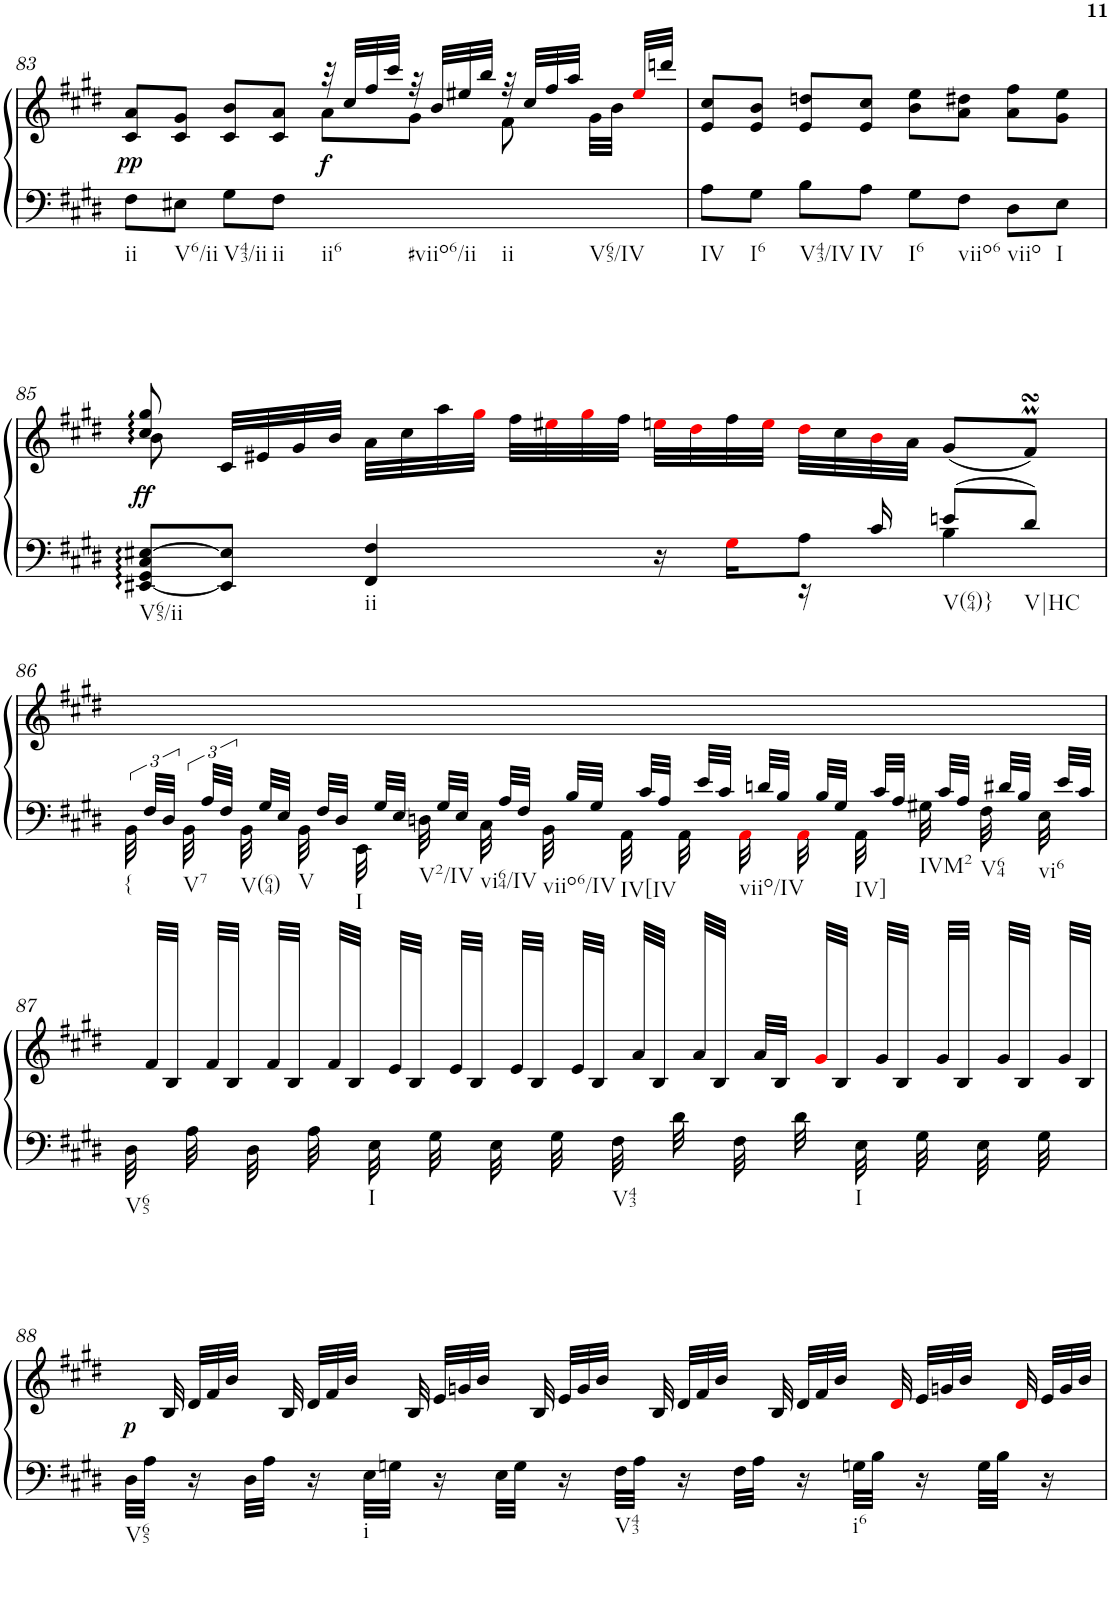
**kern	**kern	**dynam
*part1	*part1	*part1
*staff2	*staff1	*staff1/2
*I"Harpsichord	*	*
*I'Hch.	*	*
!!LO:PB:g=z
*clefF4	*clefG2	*
*k[f#c#g#d#]	*k[f#c#g#d#]	*
*E:	*E:	*
*M4/4	*M4/4	*
*met(c)	*met(c)	*
=83	=83	=83
*	*^	*
!LO:TX:b:t=ii	!	!	!
!	!	!	!LO:DY:b
8F#\L	8c#/ 8a/L	2ryy	pp
!LO:TX:b:t=V6/ii	!	!	!
8E#X\J	8c#/ 8g#/J	.	.
!LO:TX:b:t=V43/ii	!	!	!
8G#\L	8c#/ 8b/L	.	.
!LO:TX:b:t=ii	!	!	!
8F#\J	8c#/ 8a/J	.	.
!LO:TX:b:t=ii6	!	!	!
!LO:TX:b:t=#viio6/ii	!	!	!
!LO:TX:b:t=ii	!	!	!
!LO:TX:b:t=V65/IV	!	!	!
!	!	!	!LO:DY:b
2ryy	32r	8a\L	f
.	32cc#/LLL	.	.
.	32ff#/	.	.
.	32ccc#/JJJ	.	.
.	32r	8g#\J	.
.	32b/LLL	.	.
.	32ee#X/	.	.
.	32bb/JJJ	.	.
.	32r	8f#\	.
.	32cc#/LLL	.	.
.	32ff#/	.	.
.	32aa/JJJ	.	.
.	8ryy	32g#\LLL	.
.	.	32b\JJJ	.
.	.	32ee#i/LLL	.
.	.	32dddn/JJJ	.
=84	=84	=84	=84
!LO:TX:b:t=IV	!	!	!
*	*v	*v	*
8A\L	8e/ 8cc#/L	.
!LO:TX:b:t=I6	!	!
8G#\J	8e/ 8b/J	.
!LO:TX:b:t=V43/IV	!	!
8B\L	8e/ 8ddn/L	.
!LO:TX:b:t=IV	!	!
8A\J	8e/ 8cc#/J	.
!LO:TX:b:t=I6	!	!
8G#\L	8b\ 8ee\L	.
!LO:TX:b:t=viio6	!	!
8F#\J	8a\ 8dd#X\J	.
!LO:TX:b:t=viio	!	!
8D#\L	8a\ 8ff#\L	.
!LO:TX:b:t=I	!	!
8E\J	8g#\ 8ee\J	.
!!LO:LB:g=z
=85	=85	=85
*^	*^	*
!LO:TX:b:t=V65/ii	!	!	!	!
!	!	!	!	!LO:DY:b
[8EE#X/ 8GG#/ 8C#/ [8E#X/L	8ryy	8cc#/ 8gg#/	8b\	ff
*v	*v	*	*	*
8EE#/] 8E#/]J	2..ryy	32c#/LLL	.
.	.	32e#X/	.
.	.	32g#/	.
.	.	32b/JJJ	.
!LO:TX:b:t=ii	!	!	!
4FF#/ 4F#/	.	32a\LLL	.
.	.	32cc#\	.
.	.	32aa\	.
.	.	32gg#i\JJJ	.
.	.	32ff#\LLL	.
.	.	32ee#Xi\	.
.	.	32gg#i\	.
.	.	32ff#\JJJ	.
16r	.	32eeni\LLL	.
.	.	32dd#i\	.
16G#i\KL	.	32ff#\	.
.	.	32eei\JJJ	.
*^	*	*	*
8A\J	16r	.	32dd#i\LLL	.
.	.	.	32cc#\	.
.	16c#/	.	32bi\	.
.	.	.	32a\JJJ	.
!LO:TX:b:t=V(64)}	!	!	!	!
!LO:TX:b:t=V|HC	!	!	!	!
4B\	8en/L	.	(<8g#/L	.
.	8d#/J	.	8f#MsSSS/J)	.
!!LO:LB:g=z
=86	=86	=86	=86	=86
!LO:TX:b:t={	!	!	!	!
*v	*v	*	*	*
*	*v	*v	*
48BB\	1ryy	.
48F#/LLL	.	.
48D#/JJJ	.	.
!LO:TX:b:t=V7	!	!
48BB\	.	.
48A/LLL	.	.
48F#/JJJ	.	.
*Xtuplet	*	*
!LO:TX:b:t=V(64)	!	!
48BB\	.	.
48G#/LLL	.	.
48E/JJJ	.	.
!LO:TX:b:t=V	!	!
48BB\	.	.
48F#/LLL	.	.
48D#/JJJ	.	.
!LO:TX:b:t=I	!	!
48EE\	.	.
48G#/LLL	.	.
48E/JJJ	.	.
!LO:TX:b:t=V2/IV	!	!
48Dn\	.	.
48G#/LLL	.	.
48E/JJJ	.	.
!LO:TX:b:t=vi64/IV	!	!
48C#\	.	.
48A/LLL	.	.
48F#/JJJ	.	.
!LO:TX:b:t=viio6/IV	!	!
48BB\	.	.
48B/LLL	.	.
48G#/JJJ	.	.
!LO:TX:b:t=IV[IV	!	!
48AA\	.	.
48c#/LLL	.	.
48A/JJJ	.	.
48AA\	.	.
48e/LLL	.	.
48c#/JJJ	.	.
!LO:TX:b:t=viio/IV	!	!
48AAi\	.	.
48dn/LLL	.	.
48B/JJJ	.	.
48AAi\	.	.
48B/LLL	.	.
48G#/JJJ	.	.
!LO:TX:b:t=IV]	!	!
48AA\	.	.
48c#/LLL	.	.
48A/JJJ	.	.
!LO:TX:b:t=IVM2	!	!
48G#X\	.	.
48c#/LLL	.	.
48A/JJJ	.	.
!LO:TX:b:t=V64	!	!
48F#\	.	.
48d#X/LLL	.	.
48B/JJJ	.	.
!LO:TX:b:t=vi6	!	!
48E\	.	.
48e/LLL	.	.
48c#/JJJ	.	.
!!LO:LB:g=z
=87	=87	=87
*	*^	*
!LO:TX:b:t=V65	!	!	!
48D#\	1ryy	48ryy	.
24ryy	.	48f#/LLL	.
.	.	48B/JJJ	.
48A\	.	48ryy	.
24ryy	.	48f#/LLL	.
.	.	48B/JJJ	.
48D#\	.	48ryy	.
24ryy	.	48f#/LLL	.
.	.	48B/JJJ	.
48A\	.	48ryy	.
24ryy	.	48f#/LLL	.
.	.	48B/JJJ	.
!LO:TX:b:t=I	!	!	!
48E\	.	48ryy	.
24ryy	.	48e/LLL	.
.	.	48B/JJJ	.
48G#\	.	48ryy	.
24ryy	.	48e/LLL	.
.	.	48B/JJJ	.
48E\	.	48ryy	.
24ryy	.	48e/LLL	.
.	.	48B/JJJ	.
48G#\	.	48ryy	.
24ryy	.	48e/LLL	.
.	.	48B/JJJ	.
!LO:TX:b:t=V43	!	!	!
48F#\	.	48ryy	.
24ryy	.	48a/LLL	.
.	.	48B/JJJ	.
48d#\	.	48ryy	.
24ryy	.	48a/LLL	.
.	.	48B/JJJ	.
48F#\	.	48ryy	.
24ryy	.	48a/LLL	.
.	.	48B/JJJ	.
48d#\	.	48ryy	.
24ryy	.	48g#i/LLL	.
.	.	48B/JJJ	.
!LO:TX:b:t=I	!	!	!
48E\	.	48ryy	.
24ryy	.	48g#/LLL	.
.	.	48B/JJJ	.
48G#\	.	48ryy	.
24ryy	.	48g#/LLL	.
.	.	48B/JJJ	.
48E\	.	48ryy	.
24ryy	.	48g#/LLL	.
.	.	48B/JJJ	.
48G#\	.	48ryy	.
24ryy	.	48g#/LLL	.
.	.	48B/JJJ	.
!!LO:LB:g=z	!!
=88	=88	=88	=88
!LO:TX:b:t=V65	!	!	!
!	!	!	!LO:DY:b
48D#\LLL	16ryy	24ryy	p
48A\JJJ	.	.	.
48ryy	.	48B/	.
*	*Xtuplet	*	*
16r	48d#/LLL	48%5ryy	.
.	48f#/	.	.
.	48b/JJJ	.	.
48D#\LLL	16ryy	.	.
48A\JJJ	.	.	.
48ryy	.	48B/	.
16r	48d#/LLL	48%5ryy	.
.	48f#/	.	.
.	48b/JJJ	.	.
!LO:TX:b:t=i	!	!	!
48E\LLL	16ryy	.	.
48Gn\JJJ	.	.	.
48ryy	.	48B/	.
16r	48e/LLL	48%5ryy	.
.	48gn/	.	.
.	48b/JJJ	.	.
48E\LLL	16ryy	.	.
48G\JJJ	.	.	.
48ryy	.	48B/	.
16r	48e/LLL	48%5ryy	.
.	48g/	.	.
.	48b/JJJ	.	.
!LO:TX:b:t=V43	!	!	!
48F#\LLL	16ryy	.	.
48A\JJJ	.	.	.
48ryy	.	48B/	.
16r	48d#/LLL	48%5ryy	.
.	48f#/	.	.
.	48b/JJJ	.	.
48F#\LLL	16ryy	.	.
48A\JJJ	.	.	.
48ryy	.	48B/	.
16r	48d#/LLL	48%5ryy	.
.	48f#/	.	.
.	48b/JJJ	.	.
!LO:TX:b:t=i6	!	!	!
48Gn\LLL	16ryy	.	.
48B\JJJ	.	.	.
48ryy	.	48d#i/	.
16r	48e/LLL	48%5ryy	.
.	48gn/	.	.
.	48b/JJJ	.	.
48G\LLL	16ryy	.	.
48B\JJJ	.	.	.
48ryy	.	48d#i/	.
16r	48e/LLL	16ryy	.
.	48g/	.	.
.	48b/JJJ	.	.
*	*v	*v	*
=	=	=
*-	*-	*-
